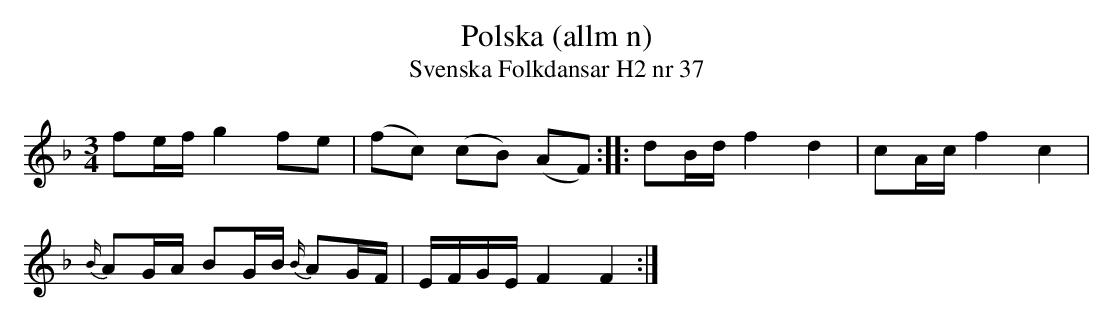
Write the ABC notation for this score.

X:1
T:Polska (allm n)
T:Svenska Folkdansar H2 nr 37
M:3/4
L:1/16
K:F
f2ef g4 f2e2 | (f2c2) (c2B2) (A2F2) :: d2Bd f4 d4 | c2Ac f4 c4 |
{B/}A2GA B2GB {B/}A2GF | EFGE F4 F4 :|
